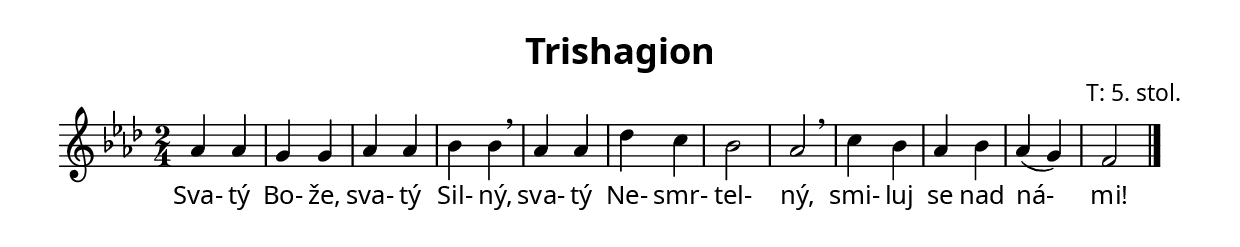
\version "2.19.44"
\include "deutsch.ly"

#(set-default-paper-size "a4")

\paper {
  indent = #0
  #(define fonts
    (make-pango-font-tree "Junicode"
                          "Nimbus Sans"
                          "Luxi Mono"
                          (/ staff-height pt 20)))
  page-count = #1
}

\header {
  title = "Trishagion"
%  title = "τρίςἅγιον"
  composer = "T: 5. stol."
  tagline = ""
}

\layout {
  \context {
    \Score
    \omit BarNumber
  }
}

\layout {
  indent = #0
}

global = {
  \key as \major
}
choralMusic = \relative c'' {
  \key as \major
  \time 2/4
  as4 as g g as as b b \breathe as as des c b2 as \breathe c4 b as b as ( g ) f2 \bar "|."
}
czechWords = \lyricmode {
Sva- tý Bo- že, sva- tý Sil- ný, sva- tý Ne- smr- tel- ný, smi- luj se nad ná- mi!
}
\score {
  \new ChoirStaff <<
    \new Staff {
       \new Voice = "tenores" { \choralMusic }
    }
    \new Lyrics \with { alignBelowContext = men } \lyricsto tenores \czechWords
  >>
  \layout {
    \context {
       % a little smaller so lyrics
       % can be closer to the staff
       \Staff
       \override VerticalAxisGroup #'minimum-Y-extent = #'(-3 . 3)
    }
  }
}
